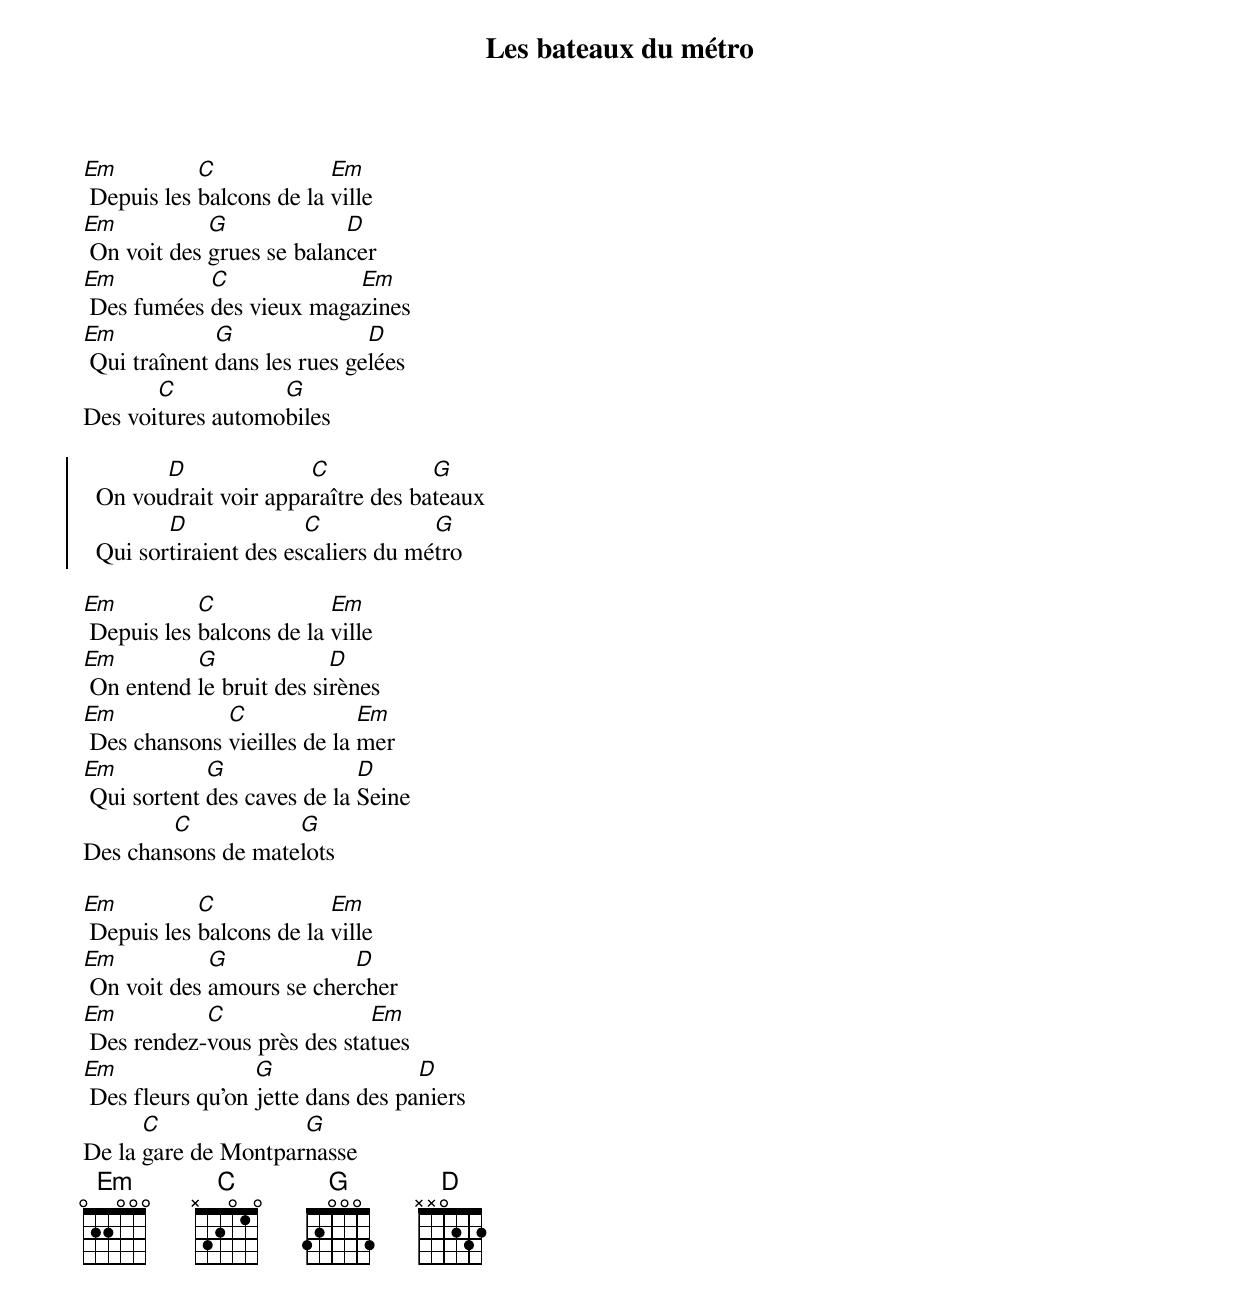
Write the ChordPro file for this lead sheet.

{title: Les bateaux du métro}
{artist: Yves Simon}
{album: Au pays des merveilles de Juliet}
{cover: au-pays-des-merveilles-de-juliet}
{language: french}
{columns: 2}
{define: Em frets 0 2 2 0 0 0}
{define: C frets X 3 2 0 1 0}
{define: G frets 3 2 0 0 0 3}
{define: D frets X X 0 2 3 2}

[Em] Depuis les [C]balcons de la [Em]ville
[Em] On voit des [G]grues se balan[D]cer
[Em] Des fumées [C]des vieux maga[Em]zines
[Em] Qui traînent [G]dans les rues ge[D]lées
Des voi[C]tures automo[G]biles

{start_of_chorus}
  On vou[D]drait voir appa[C]raître des ba[G]teaux
  Qui sor[D]tiraient des es[C]caliers du mé[G]tro
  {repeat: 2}
{end_of_chorus}

[Em] Depuis les [C]balcons de la [Em]ville
[Em] On entend [G]le bruit des si[D]rènes
[Em] Des chansons [C]vieilles de la [Em]mer
[Em] Qui sortent [G]des caves de la [D]Seine
Des chan[C]sons de mate[G]lots

[Em] Depuis les [C]balcons de la [Em]ville
[Em] On voit des [G]amours se cher[D]cher
[Em] Des rendez-[C]vous près des sta[Em]tues
[Em] Des fleurs qu'on [G]jette dans des pa[D]niers
De la [C]gare de Montpar[G]nasse
